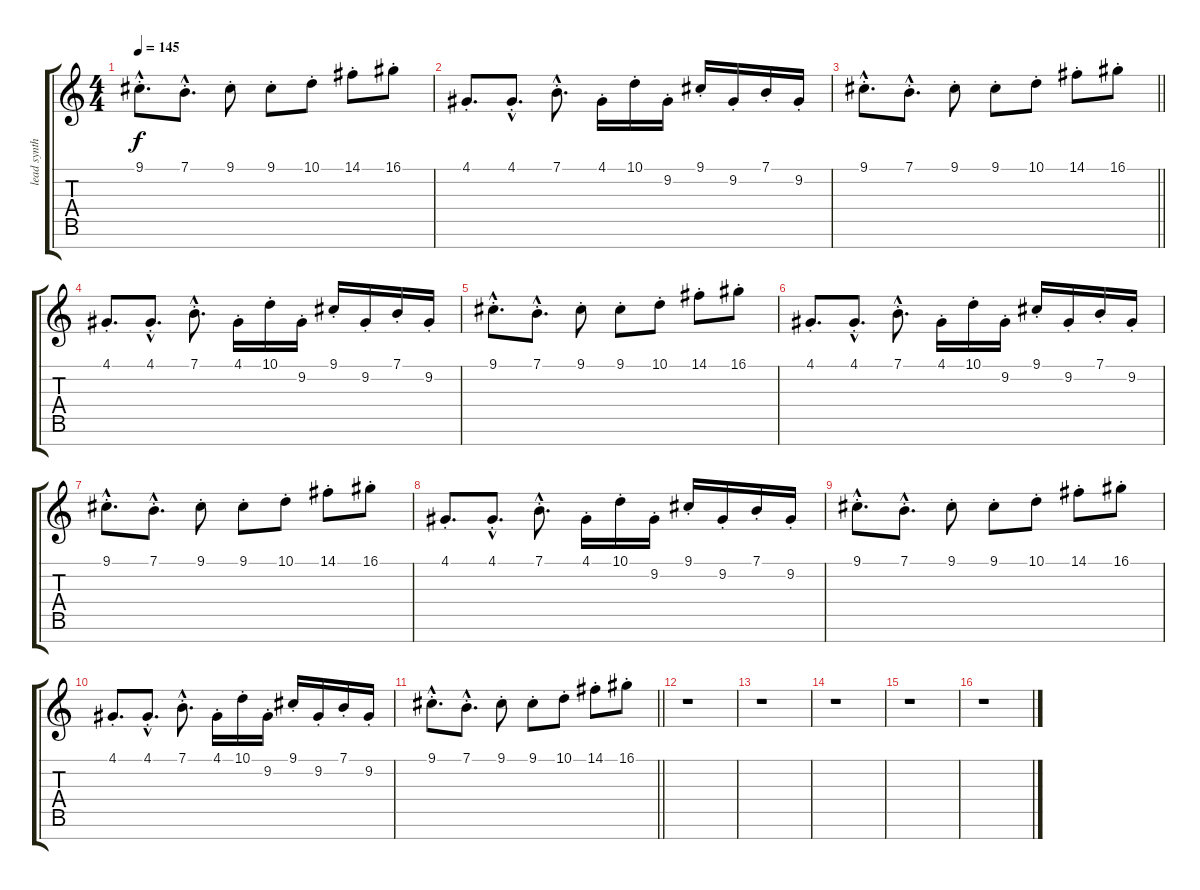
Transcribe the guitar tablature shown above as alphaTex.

\track ("lead synth" "lead synth") {instrument lead2sawtooth}
\staff {score tabs}
\tuning (E4 B3 G3 D3 A2 E2 B1) {hide}
\ts (4 4)
\tempo 145
\clef g2
\ks c
9.1{hac st}.8{d dy f} 7.1{hac st}.8{d} 9.1{st}.8 9.1{st}.8 10.1{st}.8 14.1{st}.8 16.1{st}.8 |
4.1{st}.8{d} 4.1{hac st}.8{d} 7.1{hac st}.8{d} 4.1{st}.16 10.1{st}.16 9.2{st}.16 9.1{st}.16 9.2{st}.16 7.1{st}.16 9.2{st}.16 |
\barLineRight lightlight
9.1{hac st}.8{d} 7.1{hac st}.8{d} 9.1{st}.8 9.1{st}.8 10.1{st}.8 14.1{st}.8 16.1{st}.8 |
4.1{st}.8{d} 4.1{hac st}.8{d} 7.1{hac st}.8{d} 4.1{st}.16 10.1{st}.16 9.2{st}.16 9.1{st}.16 9.2{st}.16 7.1{st}.16 9.2{st}.16 |
9.1{hac st}.8{d} 7.1{hac st}.8{d} 9.1{st}.8 9.1{st}.8 10.1{st}.8 14.1{st}.8 16.1{st}.8 |
4.1{st}.8{d} 4.1{hac st}.8{d} 7.1{hac st}.8{d} 4.1{st}.16 10.1{st}.16 9.2{st}.16 9.1{st}.16 9.2{st}.16 7.1{st}.16 9.2{st}.16 |
9.1{hac st}.8{d} 7.1{hac st}.8{d} 9.1{st}.8 9.1{st}.8 10.1{st}.8 14.1{st}.8 16.1{st}.8 |
4.1{st}.8{d} 4.1{hac st}.8{d} 7.1{hac st}.8{d} 4.1{st}.16 10.1{st}.16 9.2{st}.16 9.1{st}.16 9.2{st}.16 7.1{st}.16 9.2{st}.16 |
9.1{hac st}.8{d} 7.1{hac st}.8{d} 9.1{st}.8 9.1{st}.8 10.1{st}.8 14.1{st}.8 16.1{st}.8 |
4.1{st}.8{d} 4.1{hac st}.8{d} 7.1{hac st}.8{d} 4.1{st}.16 10.1{st}.16 9.2{st}.16 9.1{st}.16 9.2{st}.16 7.1{st}.16 9.2{st}.16 |
\barLineRight lightlight
9.1{hac st}.8{d} 7.1{hac st}.8{d} 9.1{st}.8 9.1{st}.8 10.1{st}.8 14.1{st}.8 16.1{st}.8 |
r.1 |
r.1 |
r.1 |
r.1 |
r.1
